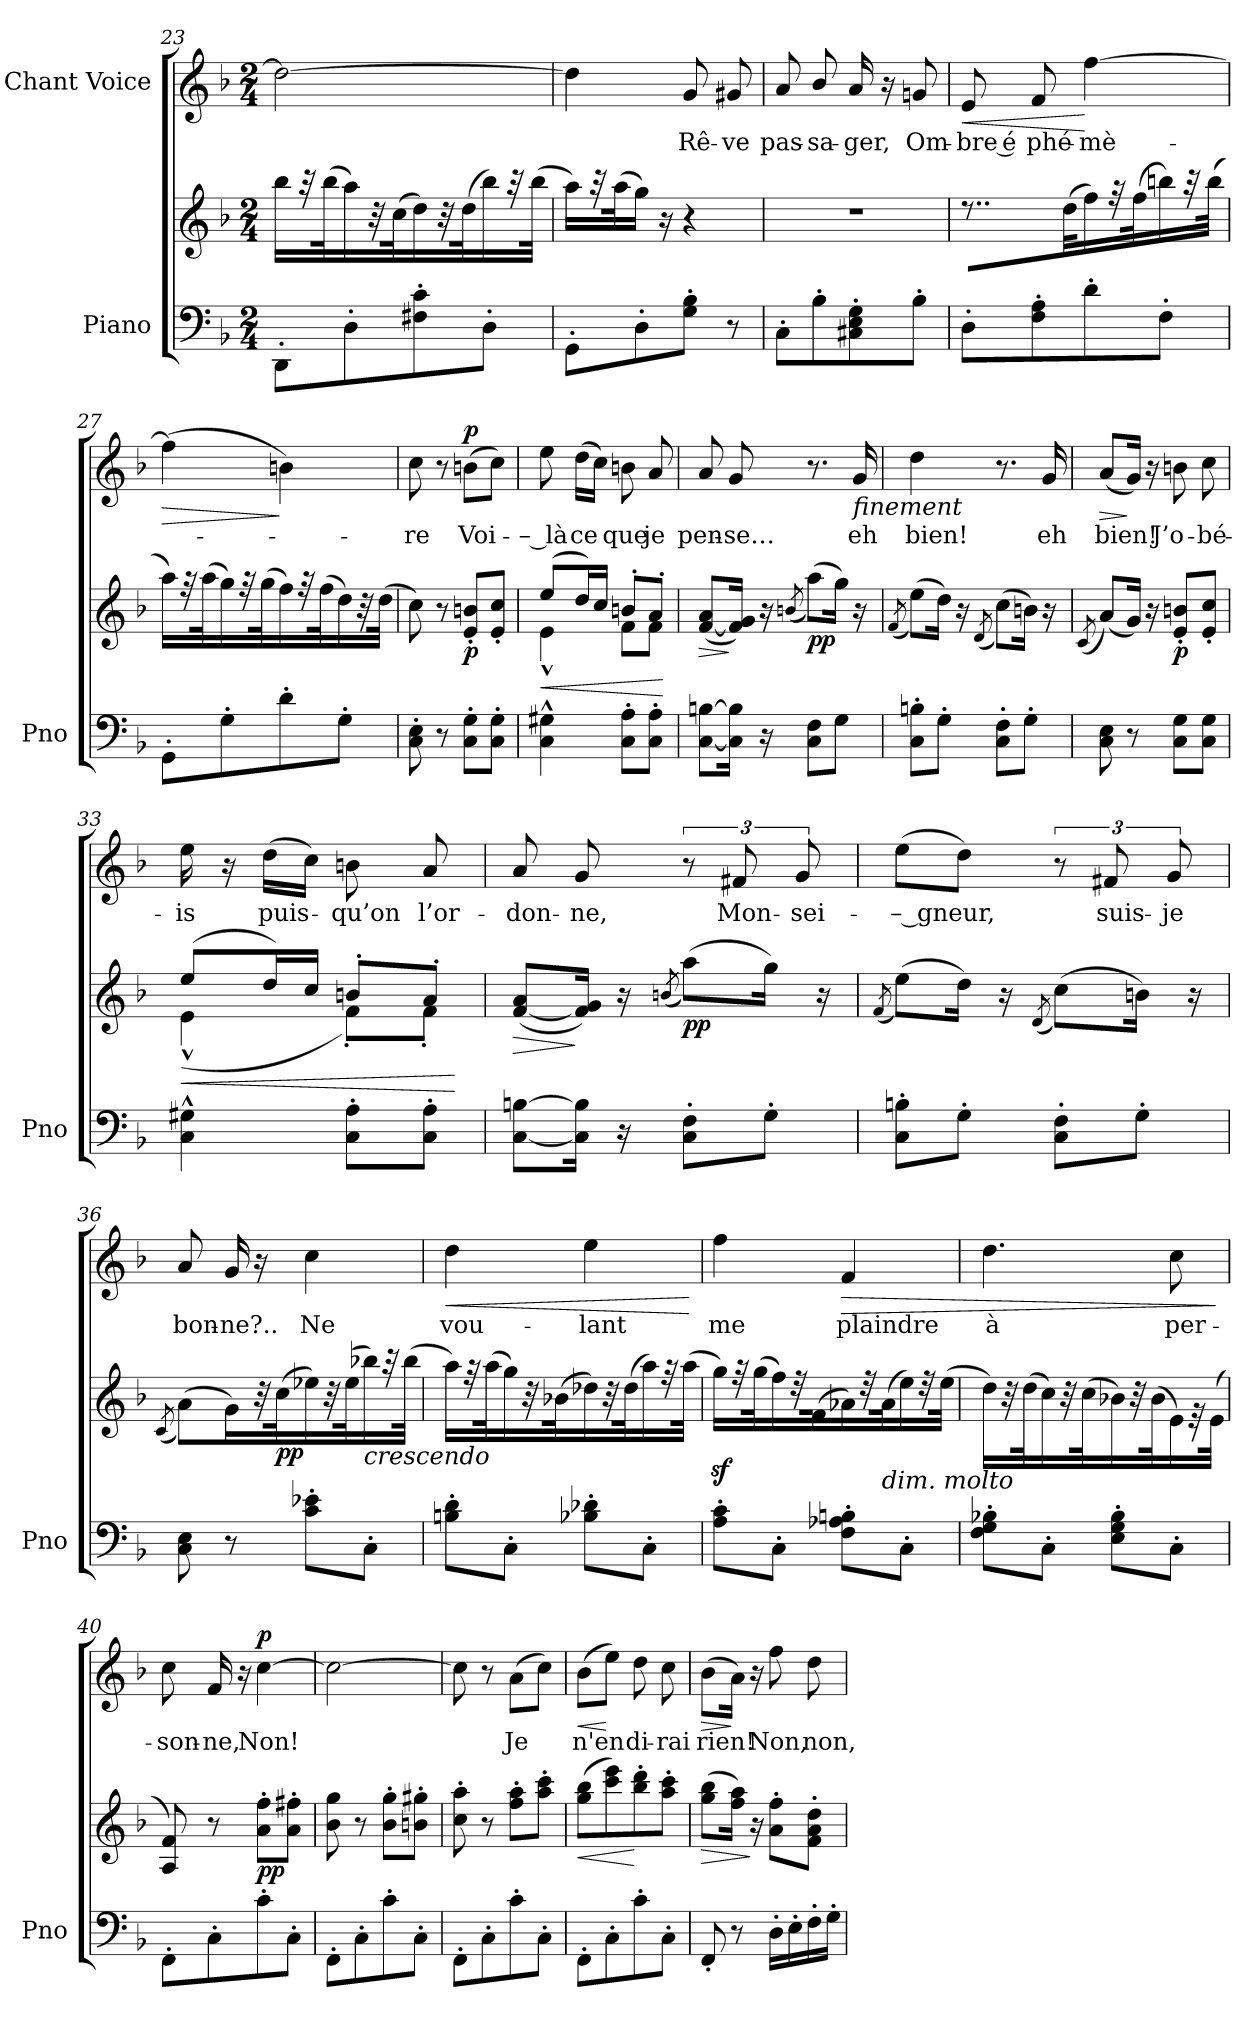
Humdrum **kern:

**kern	**kern	**dynam	**kern	**text	**dynam
*part2	*part2	*part2	*part1	*part1	*part1
*staff3	*staff2	*staff2/3	*staff1	*staff1	*staff1
*I"Piano	*	*	*I"Chant Voice	*	*
*I'Pno	*	*	*	*	*
*clefF4	*clefG2	*	*clefG2	*	*
*k[b-]	*k[b-]	*	*k[b-]	*	*
*M2/4	*M2/4	*	*M2/4	*	*
=23	=23	=23	=23	=23	=23
8DD'>\L	16bb-\LL	.	2dd\_	.	.
.	32r	.	.	.	.
.	(32bb-\J	.	.	.	.
8D'>\	16aa\)	.	.	.	.
.	32r	.	.	.	.
.	(32cc\JJJ	.	.	.	.
8F#X\'> 8c\'>	16dd\LL)	.	.	.	.
.	32r	.	.	.	.
.	(32dd\J	.	.	.	.
8D'>\J	16bb-\)	.	.	.	.
.	32r	.	.	.	.
.	(32bb-\JJJ	.	.	.	.
!!LO:LB:g=z
=24	=24	=24	=24	=24	=24
8GG'\L	16aa\LL)	.	4dd\]	.	.
.	32r	.	.	.	.
.	(32aa\J	.	.	.	.
8D'\	16gg\JJ)	.	.	.	.
.	16r	.	.	.	.
!	!	!	!	!LO:LY:b	!
8G\' 8B-\'J	4r	.	8g/	Rê-	.
!	!	!	!	!LO:LY:b	!
8r	.	.	8g#X/	-ve	.
!!LO:PB:g=z
=25	=25	=25	=25	=25	=25
!	!	!	!	!LO:LY:b	!
8C'\L	2r	.	8a/	pas-	.
!	!	!	!	!LO:LY:b	!
8B-'\	.	.	8b-/	-sa-	.
!	!	!	!	!LO:LY:b	!
8C#X\' 8E\' 8G\'	.	.	16a/	-ger,	.
.	.	.	16r	.	.
!	!	!	!	!LO:LY:b	!
8B-'\J	.	.	8gn/	Om-	.
=26	=26	=26	=26	=26	=26
!	!	!	!	!LO:LY:b	!LO:HP:b
8D'\L	8..r	.	8e/	bre é	<
!	!	!	!	!LO:LY:b	!
8F\' 8A\'	.	.	8f/	-phé-	.
.	(32dd\	.	.	.	.
!	!	!	!	!LO:LY:b	!
8d'\	16ff\LL)	.	[4ff\	-mè-	[
.	32r	.	.	.	.
.	(32ff\J	.	.	.	.
8F'\J	16bbn\)	.	.	.	.
.	32r	.	.	.	.
.	(32bb\JJJ	.	.	.	.
=27	=27	=27	=27	=27	=27
!	!	!	!	!	!LO:HP:b
8GG'\L	16aa\LL)	.	(4ff\]	.	>
.	32r	.	.	.	.
.	(32aa\J	.	.	.	.
8G'\	16gg\)	.	.	.	.
.	32r	.	.	.	.
.	(32gg\JJJ	.	.	.	.
8d'\	16ff\LL)	.	4bn\)	.	]
.	32r	.	.	.	.
.	(32ff\J	.	.	.	.
8G'\J	16dd\)	.	.	.	.
.	32r	.	.	.	.
.	(32dd\JJJ	.	.	.	.
!!LO:LB:g=z
=28	=28	=28	=28	=28	=28
!	!	!	!	!LO:LY:b	!
8C\' 8E\'	8cc\)	.	8cc\	-re	.
8r	8r	.	8r	.	.
!	!	!LO:DY:b	!	!LO:LY:b	!LO:DY:a
8C\' 8G\'L	8e/' 8bn/'L	p	(8bn\L	Voi-	p
8C\' 8G\'J	8e/' 8cc/'J	.	8cc\J)	.	.
!!LO:PB:g=z
=29	=29	=29	=29	=29	=29
!	!	!LO:HP:b	!	!LO:LY:b	!
*	*^	*	*	*	*
4C\^^ 4G#X\^^	(<8ee/L	4e^^\	<	8ee\	-– là	.
!	!	!	!	!	!LO:LY:b	!
.	16dd/L)	.	.	(16dd\LL	ce	.
.	16cc/JJ	.	.	16cc\JJ)	.	.
!	!	!	!	!	!LO:LY:b	!
8C\' 8A\'L	8bn'/L	8f\L	.	8bn\	que	.
!	!	!	!	!	!LO:LY:b	!
8C\' 8A\'J	8a'/J	8f\J	.	8a/	je	.
*	*v	*v	*	*	*	*
.	.	[	.	.	.
=30	=30	=30	=30	=30	=30
!	!	!LO:HP:b	!	!LO:LY:b	!
[8C\ [8Bn\L	([<8f/ 8a/L	>	8a/	pen-	.
!	!	!	!	!LO:LY:b	!
16C\] 16B\]Jk	16f/] 16g/Jk)	]	8g/	-se…	.
16r	16r	.	.	.	.
.	(8qbn/	.	.	.	.
!	!	!LO:DY:b	!	!	!
8C\ 8F\L	(8aa\L)	pp	8.r	.	.
8G\J	16gg\Jk)	.	.	.	.
!	!	!	!LO:TX:b:i:t=finement	!	!
!	!	!	!	!LO:LY:b	!
.	16r	.	16g/	eh	.
=31	=31	=31	=31	=31	=31
.	(8qf/	.	.	.	.
!	!	!	!	!LO:LY:b	!
8C\' 8Bn\'L	(8ee\L)	.	4dd\	bien!	.
8G'\J	16dd\Jk)	.	.	.	.
.	16r	.	.	.	.
.	(8qd/	.	.	.	.
8C\' 8F\'L	(8cc\L)	.	8.r	.	.
8G'\J	16bn\Jk)	.	.	.	.
!	!	!	!	!LO:LY:b	!
.	16r	.	16g/	eh	.
!!LO:LB:g=z
=32	=32	=32	=32	=32	=32
.	(8qc/	.	.	.	.
!	!	!	!	!LO:LY:b	!LO:HP:b
8C\ 8E\	(8a/L)	.	(8a/L	bien!	>
8r	16g/Jk)	.	16g/Jk)	.	]
.	16r	.	16r	.	.
!	!	!LO:DY:b	!	!LO:LY:b	!
8C\ 8G\L	8e/' 8bn/'L	p	8bn\	J’o-	.
!	!	!	!	!LO:LY:b	!
8C\ 8G\J	8e/' 8cc/'J	.	8cc\	-bé-	.
=33	=33	=33	=33	=33	=33
!	!	!LO:HP:b	!	!LO:LY:b	!
*	*^	*	*	*	*
4C\^^ 4G#X\^^	(<8ee/L	(4e^^\	<	16ee\	-is	.
.	.	.	.	16r	.	.
!	!	!	!	!	!LO:LY:b	!
.	16dd/L)	.	.	(16dd\LL	puis-	.
.	16cc/JJ	.	.	16cc\JJ)	.	.
!	!	!	!	!	!LO:LY:b	!
8C\' 8A\'L	8bn'/L	8f'\L)	.	8bn\	-qu’on	.
!	!	!	!	!	!LO:LY:b	!
8C\' 8A\'J	8a'/J	8f'\J	.	8a/	l’or-	.
*	*v	*v	*	*	*	*
.	.	[	.	.	.
=34	=34	=34	=34	=34	=34
!	!	!LO:HP:b	!	!LO:LY:b	!
[8C\ [8Bn\L	([<8f/ 8a/L	>	8a/	-don-	.
!	!	!	!	!LO:LY:b	!
16C\] 16B\]Jk	16f/] 16g/Jk)	]	8g/	-ne,	.
16r	16r	.	.	.	.
.	(8qbn/	.	.	.	.
!	!	!LO:DY:b	!	!	!
8C\' 8F\'L	(8aa\L)	pp	12r	.	.
!	!	!	!	!LO:LY:b	!
.	.	.	12f#X/	Mon-	.
8G'\J	16gg\Jk)	.	.	.	.
!	!	!	!	!LO:LY:b	!
.	.	.	12g/	-sei-	.
.	16r	.	.	.	.
!!LO:LB:g=z
=35	=35	=35	=35	=35	=35
.	(8qf/	.	.	.	.
!	!	!	!	!LO:LY:b	!
8C\' 8Bn\'L	(8ee\L)	.	(8ee\L	-– gneur,	.
8G'\J	16dd\Jk)	.	8dd\J)	.	.
.	16r	.	.	.	.
.	(8qd/	.	.	.	.
8C\' 8F\'L	(8cc\L)	.	12r	.	.
!	!	!	!	!LO:LY:b	!
.	.	.	12f#X/	suis-	.
8G'\J	16bn\Jk)	.	.	.	.
!	!	!	!	!LO:LY:b	!
.	.	.	12g/	-je	.
.	16r	.	.	.	.
=36	=36	=36	=36	=36	=36
.	(8qc/	.	.	.	.
!	!	!	!	!LO:LY:b	!
8C\ 8E\	(8a/L)	.	8a/	bon-	.
!	!	!	!	!LO:LY:b	!
8r	16g/Jk)	.	16g/	-ne?..	.
.	32r	.	16r	.	.
!	!	!LO:DY:b	!	!	!
.	(32cc\	pp	.	.	.
!	!	!	!	!LO:LY:b	!
8c\' 8e-X\'L	16ee-X\LL)	.	4cc\	Ne	.
.	32r	.	.	.	.
.	(32ee-\J	.	.	.	.
!	!LO:TX:b:i:t=crescendo	!	!	!	!
8C'\J	16bb-X\)	.	.	.	.
.	32r	.	.	.	.
.	(32bb-\JJJ	.	.	.	.
=37	=37	=37	=37	=37	=37
!	!	!	!	!LO:LY:b	!LO:HP:b
8Bn\' 8d\'L	16aa\LL)	.	4dd\	vou-	<
.	32r	.	.	.	.
.	(32aa\J	.	.	.	.
8C'\J	16gg\)	.	.	.	.
.	32r	.	.	.	.
.	(32b-X\JJJ	.	.	.	.
!	!	!	!	!LO:LY:b	!
8B-X\' 8d-X\'L	16dd-X\LL)	.	4ee\	-lant	.
.	32r	.	.	.	.
.	(32dd-\J	.	.	.	.
8C'\J	16aa\)	.	.	.	.
.	32r	.	.	.	.
.	(32aa\JJJ	.	.	.	.
.	.	.	.	.	[
!!LO:LB:g=z
=38	=38	=38	=38	=38	=38
!	!	!	!	!LO:LY:b	!
8A\' 8c\'L	16ggz<\LL)	.	4ff\	me	.
.	32r	.	.	.	.
.	(32gg\J	.	.	.	.
8C'\J	16ff\)	.	.	.	.
.	32r	.	.	.	.
.	(32f\JJJ	.	.	.	.
!	!	!	!	!LO:LY:b	!LO:HP:b
8F\' 8A-X\' 8Bn\'L	16a-X\LL)	.	4f/	plaindre	>
.	32r	.	.	.	.
!	!LO:TX:b:i:t=dim.  molto	!	!	!	!
.	(32a-\J	.	.	.	.
8C'\J	16ee\)	.	.	.	.
.	32r	.	.	.	.
.	(32ee\JJJ	.	.	.	.
=39	=39	=39	=39	=39	=39
!	!	!	!	!LO:LY:b	!
8F\' 8G\' 8B-X\'L	16dd\LL)	.	4.dd\	à	.
.	32r	.	.	.	.
.	(>32dd\J	.	.	.	.
8C'\J	16cc\)	.	.	.	.
.	32r	.	.	.	.
.	(32cc\JJJ	.	.	.	.
8E\' 8G\' 8B-\'L	16b-X\LL)	.	.	.	.
.	32r	.	.	.	.
.	(32b-\J	.	.	.	.
!	!	!	!	!LO:LY:b	!
8C'\J	16e\)	.	8cc\	per-	.
.	32r	.	.	.	.
.	(<32e\JJJ	.	.	.	.
.	.	.	.	.	]
=40	=40	=40	=40	=40	=40
!	!	!	!	!LO:LY:b	!
8FF'\L	8A/ 8f/)	.	8cc\	-son-	.
!	!	!	!	!LO:LY:b	!
8C'\	8r	.	16f/	-ne,	.
.	.	.	16r	.	.
!	!	!LO:DY:b	!	!LO:LY:b	!LO:DY:a
8c'\	8a\' 8ff\'L	pp	[4cc\	Non!	p
8C'\J	8a\' 8ff#X\'J	.	.	.	.
!!LO:PB:g=z
=41	=41	=41	=41	=41	=41
8FF'\L	8b-\ 8gg\	.	2cc\_	.	.
8C'\	8r	.	.	.	.
8c'\	8b-\' 8gg\'L	.	.	.	.
8C'\J	8bn\' 8gg#X\'J	.	.	.	.
=42	=42	=42	=42	=42	=42
8FF'\L	8cc\' 8aa\'	.	8cc\]	.	.
8C'\	8r	.	8r	.	.
!	!	!	!	!LO:LY:b	!
8c'\	8ff\' 8aa\'L	.	(8a\L	Je	.
8C'\J	8aa\' 8ccc\'J	.	8cc\J)	.	.
=43	=43	=43	=43	=43	=43
!	!	!LO:HP:b	!	!LO:LY:b	!LO:HP:b
8FF'\L	(8gg\ 8bb-\L	<	(8b-\L	n'en	<
8C'\	8ccc\ 8eee\)	.	8ee\J)	.	[
!	!	!	!	!LO:LY:b	!
8c'\	8bb-\' 8ddd\'	[	8dd\	di-	.
!	!	!	!	!LO:LY:b	!
8C'\J	8aa\' 8ccc\'J	.	8cc\	-rai	.
=44	=44	=44	=44	=44	=44
!	!	!LO:HP:b	!	!LO:LY:b	!LO:HP:b
8FF'/	(8gg\ 8bb-\L	>	(8b-\L	rien!	>
8r	16ff\ 16aa\Jk)	.	16a\Jk)	.	]
.	16r	]	16r	.	.
!	!	!	!	!LO:LY:b	!
16D'\LL	8a\' 8ff\'L	.	8ff\	Non,	.
16E'\	.	.	.	.	.
!	!	!	!	!LO:LY:b	!
16F'\	8f\' 8a\' 8dd\'J	.	8dd\	non,	.
16G'\JJ	.	.	.	.	.
=	=	=	=	=	=
*-	*-	*-	*-	*-	*-
